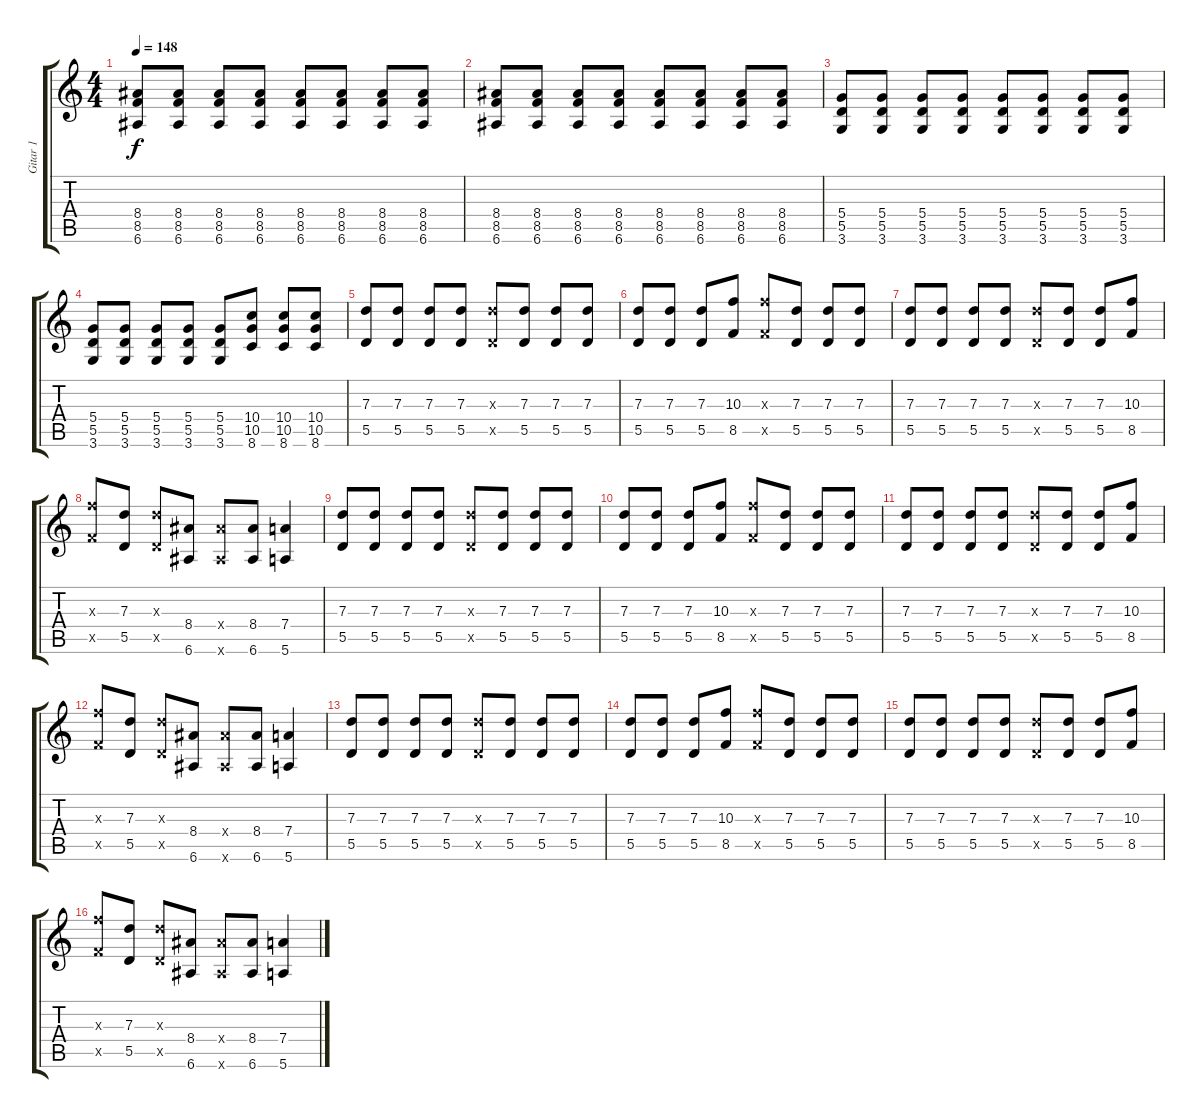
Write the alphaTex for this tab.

\track ("Gitar 1" "Gitar 1") {instrument distortionguitar}
\staff {score tabs}
\tuning (E4 B3 G3 D3 A2 E2) {hide}
\ts (4 4)
\tempo 148
\clef g2
\ks c
(8.4 8.5 6.6).8{dy f} (8.4 8.5 6.6).8 (8.4 8.5 6.6).8 (8.4 8.5 6.6).8 (8.4 8.5 6.6).8 (8.4 8.5 6.6).8 (8.4 8.5 6.6).8 (8.4 8.5 6.6).8 |
(8.4 8.5 6.6).8 (8.4 8.5 6.6).8 (8.4 8.5 6.6).8 (8.4 8.5 6.6).8 (8.4 8.5 6.6).8 (8.4 8.5 6.6).8 (8.4 8.5 6.6).8 (8.4 8.5 6.6).8 |
(5.4 5.5 3.6).8 (5.4 5.5 3.6).8 (5.4 5.5 3.6).8 (5.4 5.5 3.6).8 (5.4 5.5 3.6).8 (5.4 5.5 3.6).8 (5.4 5.5 3.6).8 (5.4 5.5 3.6).8 |
(5.4 5.5 3.6).8 (5.4 5.5 3.6).8 (5.4 5.5 3.6).8 (5.4 5.5 3.6).8 (5.4 5.5 3.6).8 (10.4 10.5 8.6).8 (10.4 10.5 8.6).8 (10.4 10.5 8.6).8 |
(7.3 5.5).8 (7.3 5.5).8 (7.3 5.5).8 (7.3 5.5).8 (7.3{x} 5.5{x}).8 (7.3 5.5).8 (7.3 5.5).8 (7.3 5.5).8 |
(7.3 5.5).8 (7.3 5.5).8 (7.3 5.5).8 (10.3 8.5).8 (10.3{x} 8.5{x}).8 (7.3 5.5).8 (7.3 5.5).8 (7.3 5.5).8 |
(7.3 5.5).8 (7.3 5.5).8 (7.3 5.5).8 (7.3 5.5).8 (7.3{x} 5.5{x}).8 (7.3 5.5).8 (7.3 5.5).8 (10.3 8.5).8 |
(10.3{x} 8.5{x}).8 (7.3 5.5).8 (7.3{x} 5.5{x}).8 (8.4 6.6).8 (8.4{x} 6.6{x}).8 (8.4 6.6).8 (7.4 5.6).4 |
(7.3 5.5).8 (7.3 5.5).8 (7.3 5.5).8 (7.3 5.5).8 (7.3{x} 5.5{x}).8 (7.3 5.5).8 (7.3 5.5).8 (7.3 5.5).8 |
(7.3 5.5).8 (7.3 5.5).8 (7.3 5.5).8 (10.3 8.5).8 (10.3{x} 8.5{x}).8 (7.3 5.5).8 (7.3 5.5).8 (7.3 5.5).8 |
(7.3 5.5).8 (7.3 5.5).8 (7.3 5.5).8 (7.3 5.5).8 (7.3{x} 5.5{x}).8 (7.3 5.5).8 (7.3 5.5).8 (10.3 8.5).8 |
(10.3{x} 8.5{x}).8 (7.3 5.5).8 (7.3{x} 5.5{x}).8 (8.4 6.6).8 (8.4{x} 6.6{x}).8 (8.4 6.6).8 (7.4 5.6).4 |
(7.3 5.5).8 (7.3 5.5).8 (7.3 5.5).8 (7.3 5.5).8 (7.3{x} 5.5{x}).8 (7.3 5.5).8 (7.3 5.5).8 (7.3 5.5).8 |
(7.3 5.5).8 (7.3 5.5).8 (7.3 5.5).8 (10.3 8.5).8 (10.3{x} 8.5{x}).8 (7.3 5.5).8 (7.3 5.5).8 (7.3 5.5).8 |
(7.3 5.5).8 (7.3 5.5).8 (7.3 5.5).8 (7.3 5.5).8 (7.3{x} 5.5{x}).8 (7.3 5.5).8 (7.3 5.5).8 (10.3 8.5).8 |
(10.3{x} 8.5{x}).8 (7.3 5.5).8 (7.3{x} 5.5{x}).8 (8.4 6.6).8 (8.4{x} 6.6{x}).8 (8.4 6.6).8 (7.4 5.6).4
